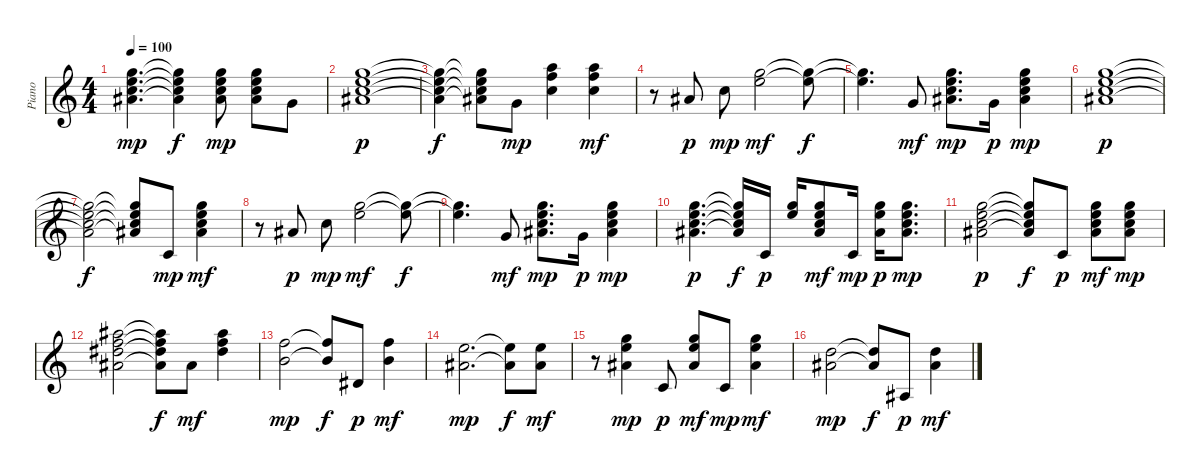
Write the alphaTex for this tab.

\track ("Piano " "Piano ") {instrument rockorgan}
\staff {score}
\tuning (E4 B3 G3 D3 A2 E2) {hide}
\ts (4 4)
\tempo 100
\clef g2
\ks c
(15.1 17.2 17.3 20.4).4{d dy mp} (15.1{t} 17.2{t} 17.3{t} 20.4{t}).4{dy f} (15.1 17.2 17.3 20.4).8{dy mp} (15.1 17.2 17.3 20.4).8 17.4.8 |
(15.1 17.2 17.3 20.4).1{dy p} |
(15.1{t} 17.2{t} 17.3{t} 20.4{t}).4{dy f} (15.1{t} 17.2{t} 17.3{t} 20.4{t}).8 17.4.8{dy mp} (17.1 18.2 17.3).4 (17.1 18.2 17.3).4{dy mf} |
r.8 15.3.8{dy p} 17.3.8{dy mp} (15.1 17.2).2{dy mf} (15.1{t} 17.2{t}).8{dy f} |
(15.1{t} 17.2{t}).4{d} 17.4.8{dy mf} (15.1 17.2 17.3 20.4).8{d dy mp} 17.4.16{dy p} (15.1 17.2 17.3 20.4).4{dy mp} |
(15.1 17.2 17.3 20.4).1{dy p} |
(15.1{t} 17.2{t} 17.3{t} 20.4{t}).2{dy f} (15.1{t} 17.2{t} 17.3{t} 20.4{t}).8 15.5.8{dy mp} (15.1 17.2 17.3 20.4).4{dy mf} |
r.8 15.3.8{dy p} 17.3.8{dy mp} (15.1 17.2).2{dy mf} (15.1{t} 17.2{t}).8{dy f} |
(15.1{t} 17.2{t}).4{d} 17.4.8{dy mf} (15.1 17.2 17.3 20.4).8{d dy mp} 17.4.16{dy p} (15.1 17.2 17.3 20.4).4{dy mp} |
(15.1 17.2 17.3 20.4).4{d dy p} (15.1{t} 17.2{t} 17.3{t} 20.4{t}).16{dy f} 15.5.16{dy p} (15.1 17.2).16 (15.1 17.2 17.3 20.4).8{dy mf} 15.5.16{dy mp} (15.1 17.2 15.3).16{dy p} (15.1 17.2 17.3 20.4).8{d dy mp} |
(15.1 17.2 17.3 20.4).2{dy p} (15.1{t} 17.2{t} 17.3{t} 20.4{t}).8{dy f} 15.5.8{dy p} (15.1 17.2 17.3 20.4).8{dy mf} (15.1 17.2 17.3 20.4).8{dy mp} |
(18.1 18.2 20.3 20.4).2 (18.1{t} 18.2{t} 20.3{t} 20.4{t}).8{dy f} 20.4.8{dy mf} (18.1 18.2 20.3).4 |
(18.2 16.3).2{dy mp} (18.2{t} 16.3{t}).8{dy f} 18.5.8{dy p} (18.2 16.3).4{dy mf} |
(17.2 15.3).2{d dy mp} (17.2{t} 15.3{t}).8{dy f} (17.2 15.3).8{dy mf} |
r.8 (15.1 17.2 15.3).4{dy mp} 15.5.8{dy p} (15.1 17.2 15.3).8{dy mf} 15.5.8{dy mp} (15.1 17.2 15.3).4{dy mf} |
(15.2 15.3).2{dy mp} (15.2{t} 15.3{t}).8{dy f} 13.5.8{dy p} (15.2 15.3).4{dy mf}
